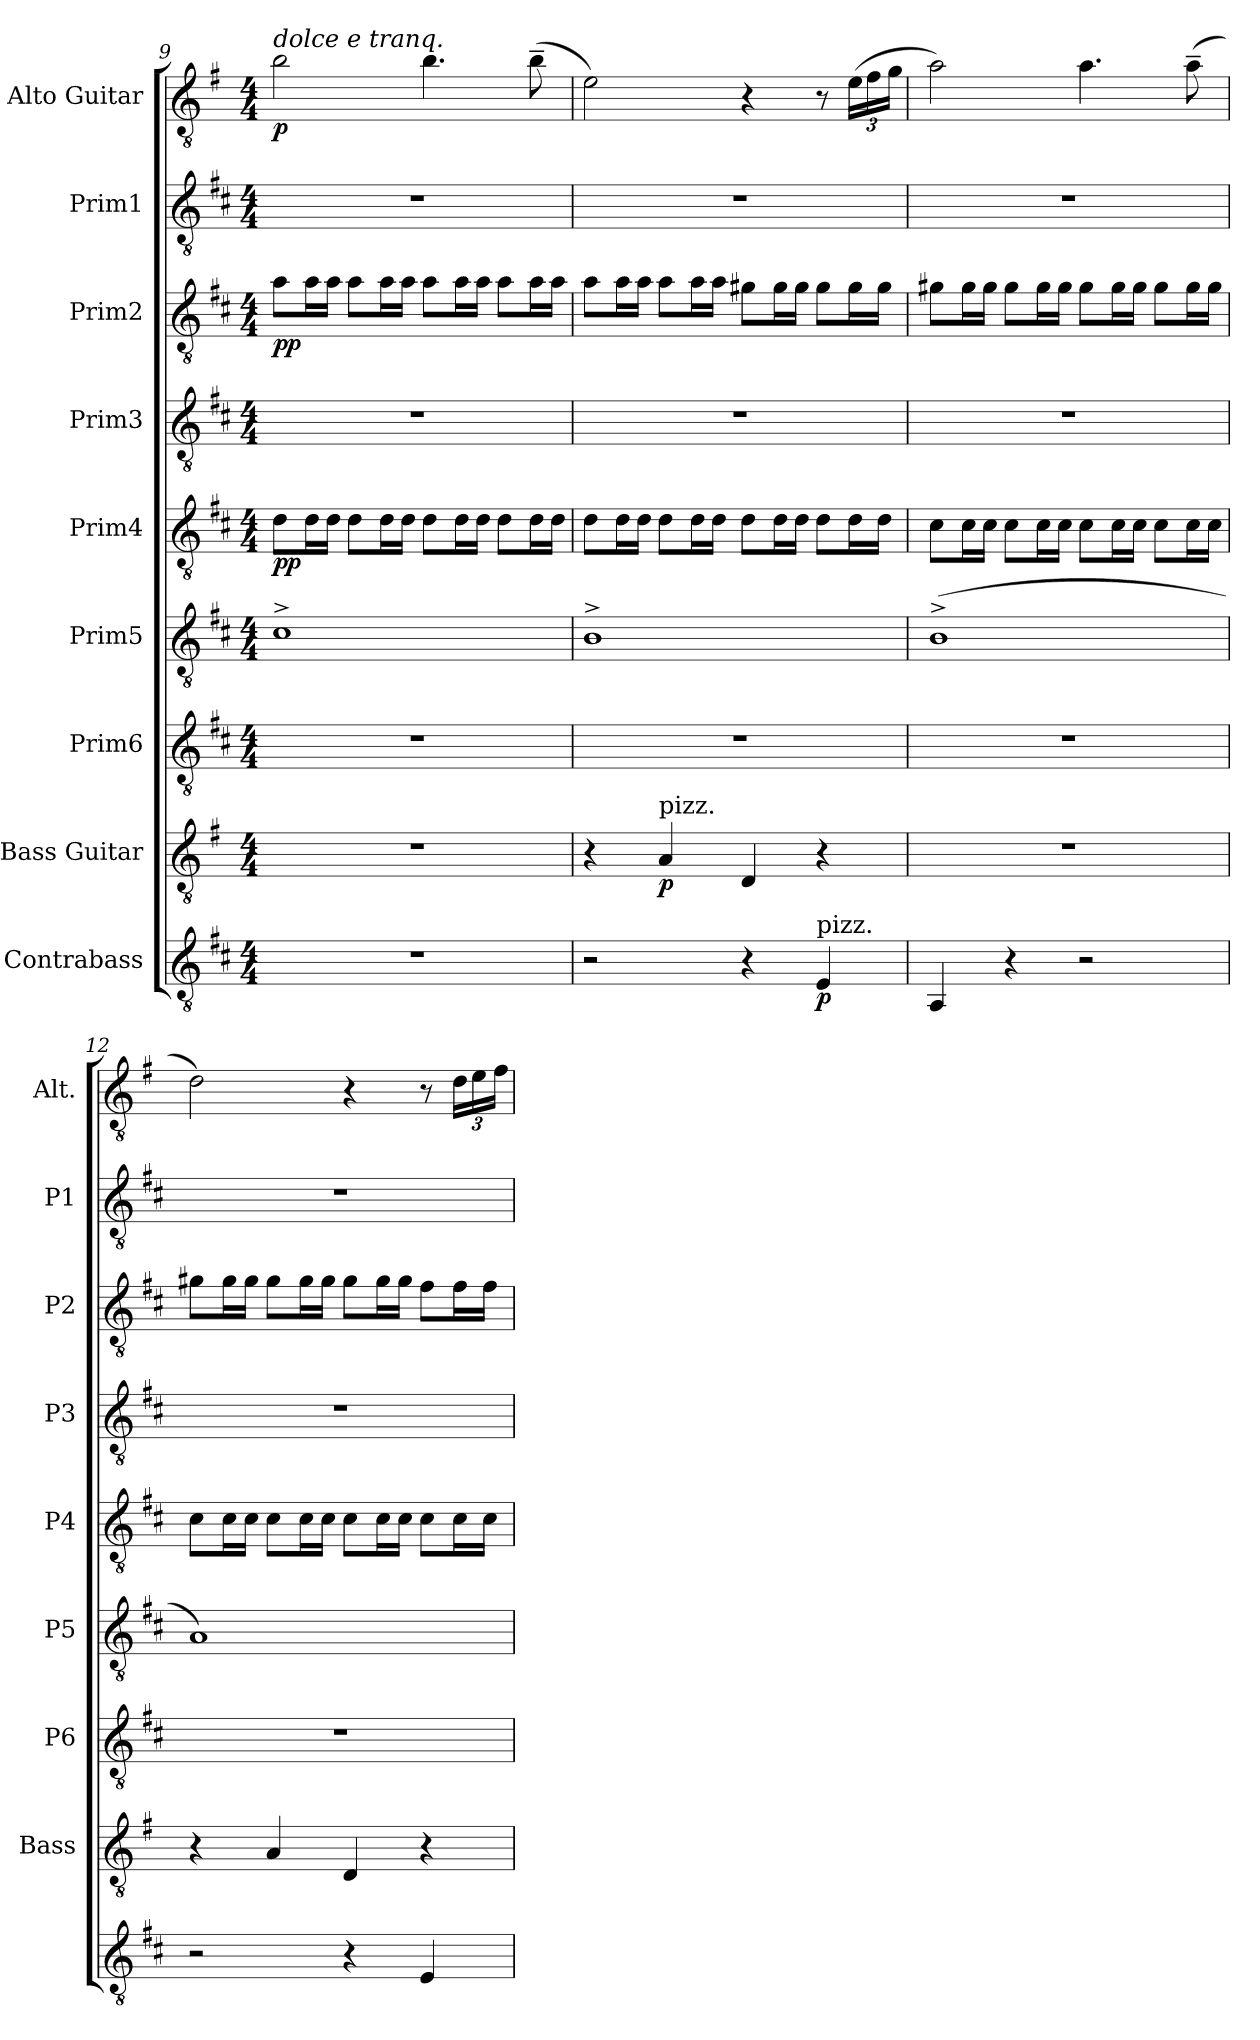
**kern	**dynam	**kern	**dynam	**kern	**kern	**kern	**dynam	**kern	**kern	**dynam	**kern	**kern	**dynam
*part9	*part9	*part8	*part8	*part7	*part6	*part5	*part5	*part4	*part3	*part3	*part2	*part1	*part1
*staff9	*staff9	*staff8	*staff8	*staff7	*staff6	*staff5	*staff5	*staff4	*staff3	*staff3	*staff2	*staff1	*staff1
*I"Contrabass	*	*I"Bass Guitar	*	*I"Prim6	*I"Prim5	*I"Prim4	*	*I"Prim3	*I"Prim2	*	*I"Prim1	*I"Alto Guitar	*
*	*	*I'Bass	*	*I'P6	*I'P5	*I'P4	*	*I'P3	*I'P2	*	*I'P1	*I'Alt.	*
*clefGv2	*	*clefGv2	*	*clefGv2	*clefGv2	*clefGv2	*	*clefGv2	*clefGv2	*	*clefGv2	*clefGv2	*
*ITrd7c12	*	*ITrd3c5	*	*	*	*	*	*	*	*	*	*ITrd-4c-7	*
*k[f#c#]	*	*k[f#c#]	*	*k[f#c#]	*k[f#c#]	*k[f#c#]	*	*k[f#c#]	*k[f#c#]	*	*k[f#c#]	*k[f#c#]	*
*M4/4	*	*M4/4	*	*M4/4	*M4/4	*M4/4	*	*M4/4	*M4/4	*	*M4/4	*M4/4	*
=9	=9	=9	=9	=9	=9	=9	=9	=9	=9	=9	=9	=9	=9
!	!	!	!	!	!	!	!	!	!	!	!	!LO:TX:a:i:t=dolce e tranq.	!
!	!	!	!	!	!	!	!LO:DY:b	!	!	!LO:DY:b	!	!	!LO:DY:b
1r	.	1r	.	1r	1c#^	8d\L	pp	1r	8a\L	pp	1r	2ff#\	p
.	.	.	.	.	.	16d\L	.	.	16a\L	.	.	.	.
.	.	.	.	.	.	16d\JJ	.	.	16a\JJ	.	.	.	.
.	.	.	.	.	.	8d\L	.	.	8a\L	.	.	.	.
.	.	.	.	.	.	16d\L	.	.	16a\L	.	.	.	.
.	.	.	.	.	.	16d\JJ	.	.	16a\JJ	.	.	.	.
.	.	.	.	.	.	8d\L	.	.	8a\L	.	.	4.ff#\	.
.	.	.	.	.	.	16d\L	.	.	16a\L	.	.	.	.
.	.	.	.	.	.	16d\JJ	.	.	16a\JJ	.	.	.	.
.	.	.	.	.	.	8d\L	.	.	8a\L	.	.	.	.
.	.	.	.	.	.	16d\L	.	.	16a\L	.	.	(8ff#~\	.
.	.	.	.	.	.	16d\JJ	.	.	16a\JJ	.	.	.	.
!!LO:PB:g=z
=10	=10	=10	=10	=10	=10	=10	=10	=10	=10	=10	=10	=10	=10
2r	.	4r	.	1r	1B^	8d\L	.	1r	8a\L	.	1r	2b\)	.
.	.	.	.	.	.	16d\L	.	.	16a\L	.	.	.	.
.	.	.	.	.	.	16d\JJ	.	.	16a\JJ	.	.	.	.
!	!	!LO:TX:a:t=pizz.	!	!	!	!	!	!	!	!	!	!	!
!	!	!	!LO:DY:b	!	!	!	!	!	!	!	!	!	!
.	.	4E/	p	.	.	8d\L	.	.	8a\L	.	.	.	.
.	.	.	.	.	.	16d\L	.	.	16a\L	.	.	.	.
.	.	.	.	.	.	16d\JJ	.	.	16a\JJ	.	.	.	.
4r	.	4AA/	.	.	.	8d\L	.	.	8g#X\L	.	.	4r	.
.	.	.	.	.	.	16d\L	.	.	16g#\L	.	.	.	.
.	.	.	.	.	.	16d\JJ	.	.	16g#\JJ	.	.	.	.
!LO:TX:a:t=pizz.	!	!	!	!	!	!	!	!	!	!	!	!	!
!	!LO:DY:b	!	!	!	!	!	!	!	!	!	!	!	!
4EE/	p	4r	.	.	.	8d\L	.	.	8g#\L	.	.	8r	.
*	*	*	*	*	*	*	*	*	*	*	*	*Xbrackettup	*
.	.	.	.	.	.	16d\L	.	.	16g#\L	.	.	(24b\LL	.
.	.	.	.	.	.	.	.	.	.	.	.	24cc#\	.
.	.	.	.	.	.	16d\JJ	.	.	16g#\JJ	.	.	.	.
.	.	.	.	.	.	.	.	.	.	.	.	24dd\JJ	.
=11	=11	=11	=11	=11	=11	=11	=11	=11	=11	=11	=11	=11	=11
4AAA/	.	1r	.	1r	(1B^	8c#\L	.	1r	8g#X\L	.	1r	2ee\)	.
.	.	.	.	.	.	16c#\L	.	.	16g#\L	.	.	.	.
.	.	.	.	.	.	16c#\JJ	.	.	16g#\JJ	.	.	.	.
4r	.	.	.	.	.	8c#\L	.	.	8g#\L	.	.	.	.
.	.	.	.	.	.	16c#\L	.	.	16g#\L	.	.	.	.
.	.	.	.	.	.	16c#\JJ	.	.	16g#\JJ	.	.	.	.
2r	.	.	.	.	.	8c#\L	.	.	8g#\L	.	.	4.ee\	.
.	.	.	.	.	.	16c#\L	.	.	16g#\L	.	.	.	.
.	.	.	.	.	.	16c#\JJ	.	.	16g#\JJ	.	.	.	.
.	.	.	.	.	.	8c#\L	.	.	8g#\L	.	.	.	.
.	.	.	.	.	.	16c#\L	.	.	16g#\L	.	.	(8ee~\	.
.	.	.	.	.	.	16c#\JJ	.	.	16g#\JJ	.	.	.	.
=12	=12	=12	=12	=12	=12	=12	=12	=12	=12	=12	=12	=12	=12
2r	.	4r	.	1r	1A)	8c#\L	.	1r	8g#X\L	.	1r	2a\)	.
.	.	.	.	.	.	16c#\L	.	.	16g#\L	.	.	.	.
.	.	.	.	.	.	16c#\JJ	.	.	16g#\JJ	.	.	.	.
.	.	4E/	.	.	.	8c#\L	.	.	8g#\L	.	.	.	.
.	.	.	.	.	.	16c#\L	.	.	16g#\L	.	.	.	.
.	.	.	.	.	.	16c#\JJ	.	.	16g#\JJ	.	.	.	.
4r	.	4AA/	.	.	.	8c#\L	.	.	8g#\L	.	.	4r	.
.	.	.	.	.	.	16c#\L	.	.	16g#\L	.	.	.	.
.	.	.	.	.	.	16c#\JJ	.	.	16g#\JJ	.	.	.	.
4EE/	.	4r	.	.	.	8c#\L	.	.	8f#\L	.	.	8r	.
.	.	.	.	.	.	16c#\L	.	.	16f#\L	.	.	24a\LL	.
.	.	.	.	.	.	.	.	.	.	.	.	24b\	.
.	.	.	.	.	.	16c#\JJ	.	.	16f#\JJ	.	.	.	.
.	.	.	.	.	.	.	.	.	.	.	.	24cc#\JJ	.
=	=	=	=	=	=	=	=	=	=	=	=	=	=
*-	*-	*-	*-	*-	*-	*-	*-	*-	*-	*-	*-	*-	*-
